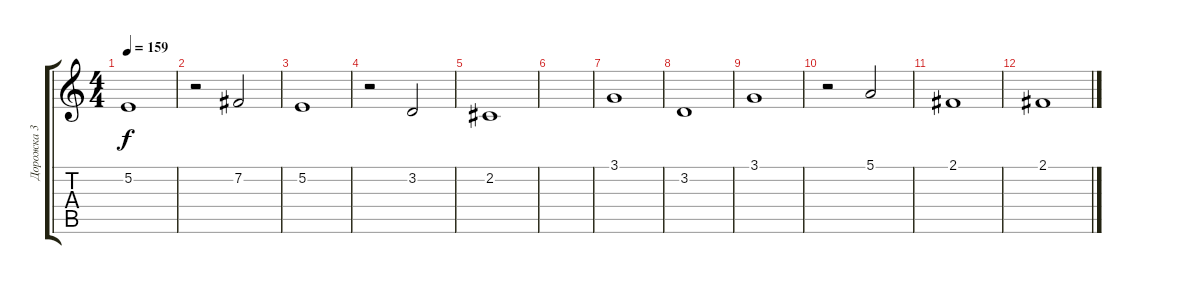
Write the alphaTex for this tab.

\track ("Дорожка 3" "Дорожка 3") {instrument musicbox}
\staff {score tabs}
\tuning (E4 B3 G3 D3 A2 E2) {hide}
\ts (4 4)
\tempo 159
\clef g2
\ks c
5.2.1{dy f} |
r.2 7.2.2 |
5.2.1 |
r.2 3.2.2 |
2.2.1 |
|
3.1.1 |
3.2.1 |
3.1.1 |
r.2 5.1.2 |
2.1.1 |
2.1.1
